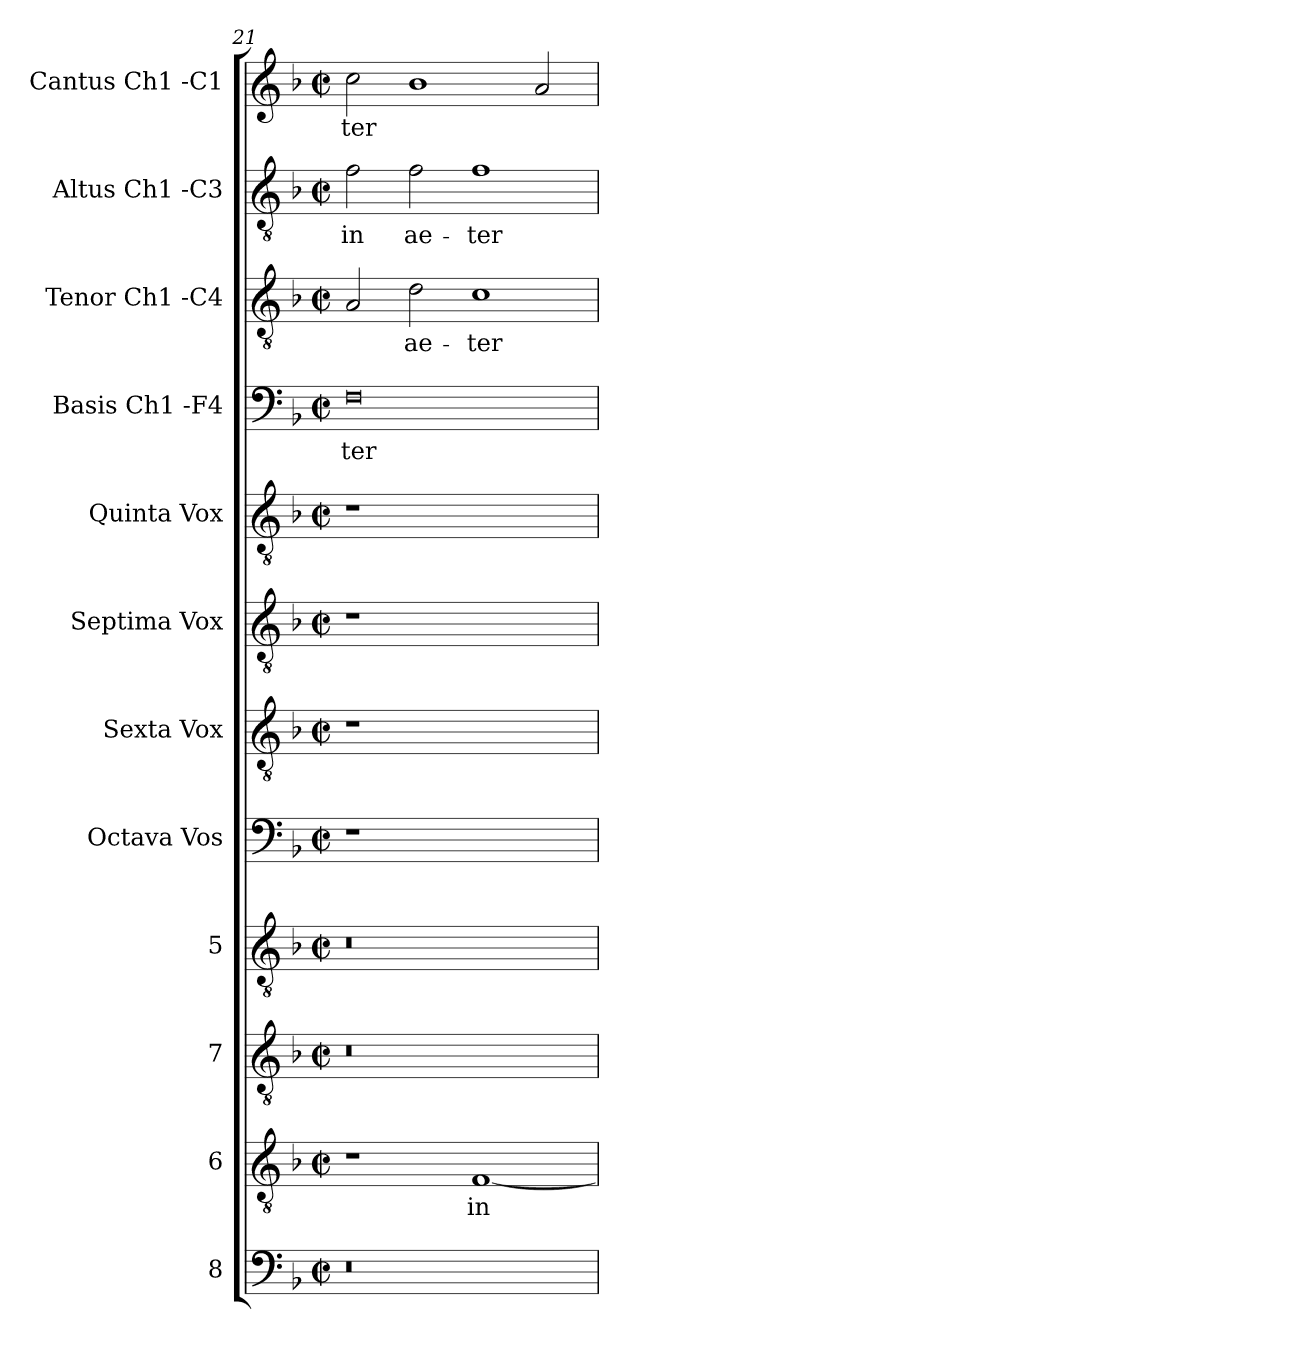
**kern	**kern	**text	**kern	**kern	**kern	**kern	**kern	**kern	**kern	**text	**kern	**text	**kern	**text	**kern	**text
*part12	*part11	*part11	*part10	*part9	*part8	*part7	*part6	*part5	*part4	*part4	*part3	*part3	*part2	*part2	*part1	*part1
*staff12	*staff11	*staff11	*staff10	*staff9	*staff8	*staff7	*staff6	*staff5	*staff4	*staff4	*staff3	*staff3	*staff2	*staff2	*staff1	*staff1
*I"8	*I"6	*	*I"7	*I"5	*I"Octava  Vos	*I"Sexta  Vox	*I"Septima  Vox	*I"Quinta  Vox	*I"Basis  Ch1 -F4	*	*I"Tenor  Ch1 -C4	*	*I"Altus  Ch1 -C3	*	*I"Cantus  Ch1 -C1	*
*	*	*	*	*	*	*	*	*	*I'B	*	*I'T	*	*I'A	*	*I'C	*
*clefF4	*clefGv2	*	*clefGv2	*clefGv2	*clefF4	*clefGv2	*clefGv2	*clefGv2	*clefF4	*	*clefGv2	*	*clefGv2	*	*clefG2	*
*k[b-]	*k[b-]	*	*k[b-]	*k[b-]	*k[b-]	*k[b-]	*k[b-]	*k[b-]	*k[b-]	*	*k[b-]	*	*k[b-]	*	*k[b-]	*
*F:	*F:	*	*F:	*F:	*F:	*F:	*F:	*F:	*F:	*	*F:	*	*F:	*	*F:	*
*M2/2	*M2/2	*	*M2/2	*M2/2	*M2/2	*M2/2	*M2/2	*M2/2	*M2/2	*	*M2/2	*	*M2/2	*	*M2/2	*
*met(c|)	*met(c|)	*	*met(c|)	*met(c|)	*met(c|)	*met(c|)	*met(c|)	*met(c|)	*met(c|)	*	*met(c|)	*	*met(c|)	*	*met(c|)	*
=21	=21	=21	=21	=21	=21	=21	=21	=21	=21	=21	=21	=21	=21	=21	=21	=21
!	!	!	!	!	!	!	!	!	!	!LO:LY:b:cj	!	!LO:LY:b:cj	!	!LO:LY:b:cj	!	!LO:LY:b:cj
0r	1r	.	0r	0r	1r	1r	1r	1r	0F	-ter-	2A/	.	2f\	in	2cc\	-ter-
!	!	!	!	!	!	!	!	!	!	!	!	!LO:LY:b:cj	!	!LO:LY:b:cj	!	!LO:LY:b:cj
.	.	.	.	.	.	.	.	.	.	.	2d\	ae-	2f\	ae-	1b-	--
!	!	!LO:LY:b:cj	!	!	!	!	!	!	!	!	!	!LO:LY:b:cj	!	!LO:LY:b:cj	!	!
.	[<1F	in	.	.	1ryy	1ryy	1ryy	1ryy	.	.	1c	-ter-	1f	-ter-	.	.
!	!	!	!	!	!	!	!	!	!	!	!	!	!	!	!	!LO:LY:b:cj
.	.	.	.	.	.	.	.	.	.	.	.	.	.	.	2a/	--
=	=	=	=	=	=	=	=	=	=	=	=	=	=	=	=	=
*-	*-	*-	*-	*-	*-	*-	*-	*-	*-	*-	*-	*-	*-	*-	*-	*-
